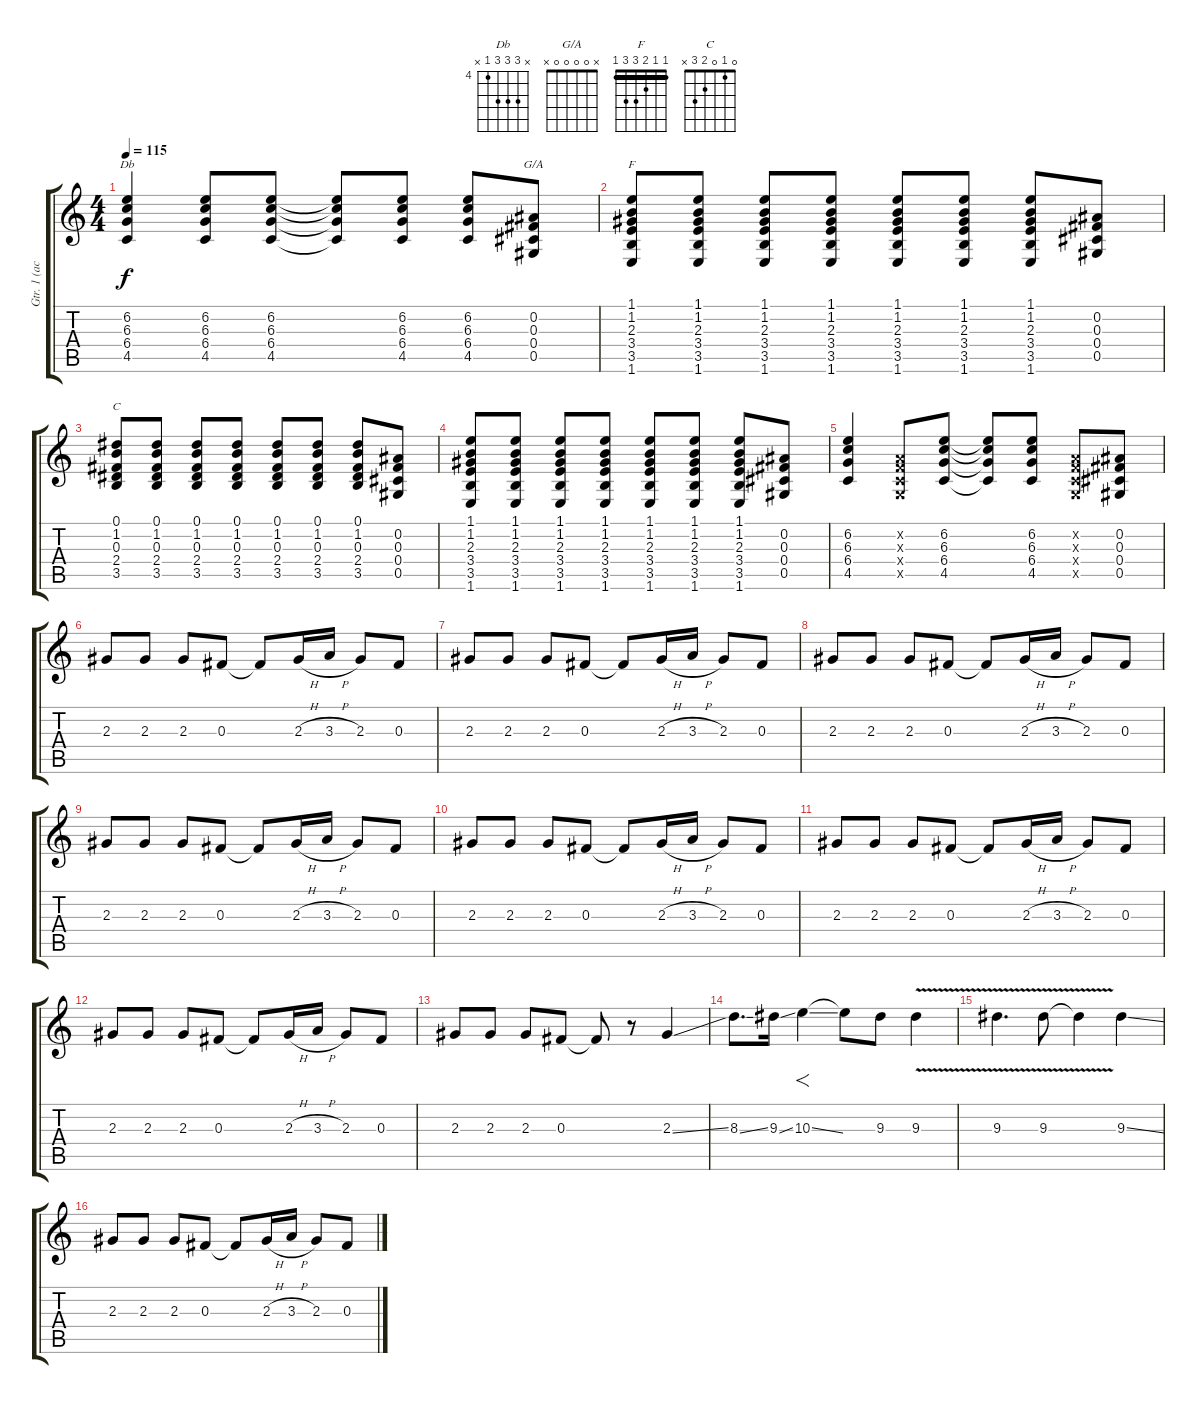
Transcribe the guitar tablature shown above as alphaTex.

\track ("Gtr. 1 (acous.)" "Gtr. 1 (ac") {instrument acousticguitarsteel}
\staff {score tabs}
\tuning (Eb4 Bb3 Gb3 Db3 Ab2 Eb2) {hide}
\chord ("Db" x 6 6 6 4 x) {firstfret 4}
\chord ("G/A" x 0 0 0 0 x)
\chord ("F" 1 1 2 3 3 1) {barre 1}
\chord ("C" 0 1 0 2 3 x)
\ts (4 4)
\tempo 115
\clef g2
\ks c
(6.2 6.3 6.4 4.5).4{ch "Db" dy f} (6.2 6.3 6.4 4.5).8 (6.2 6.3 6.4 4.5).8 (6.2{t} 6.3{t} 6.4{t} 4.5{t}).8 (6.2 6.3 6.4 4.5).8 (6.2 6.3 6.4 4.5).8 (0.2 0.3 0.4 0.5).8{ch "G/A"} |
(1.1 1.2 2.3 3.4 3.5 1.6).8{ch "F"} (1.1 1.2 2.3 3.4 3.5 1.6).8 (1.1 1.2 2.3 3.4 3.5 1.6).8 (1.1 1.2 2.3 3.4 3.5 1.6).8 (1.1 1.2 2.3 3.4 3.5 1.6).8 (1.1 1.2 2.3 3.4 3.5 1.6).8 (1.1 1.2 2.3 3.4 3.5 1.6).8 (0.2 0.3 0.4 0.5).8 |
(0.1 1.2 0.3 2.4 3.5).8{ch "C"} (0.1 1.2 0.3 2.4 3.5).8 (0.1 1.2 0.3 2.4 3.5).8 (0.1 1.2 0.3 2.4 3.5).8 (0.1 1.2 0.3 2.4 3.5).8 (0.1 1.2 0.3 2.4 3.5).8 (0.1 1.2 0.3 2.4 3.5).8 (0.2 0.3 0.4 0.5).8 |
(1.1 1.2 2.3 3.4 3.5 1.6).8 (1.1 1.2 2.3 3.4 3.5 1.6).8 (1.1 1.2 2.3 3.4 3.5 1.6).8 (1.1 1.2 2.3 3.4 3.5 1.6).8 (1.1 1.2 2.3 3.4 3.5 1.6).8 (1.1 1.2 2.3 3.4 3.5 1.6).8 (1.1 1.2 2.3 3.4 3.5 1.6).8 (0.2 0.3 0.4 0.5).8 |
(6.2 6.3 6.4 4.5).4 (-1.2{x} -1.3{x} -1.4{x} -1.5{x}).8 (6.2 6.3 6.4 4.5).8 (6.2{t} 6.3{t} 6.4{t} 4.5{t}).8 (6.2 6.3 6.4 4.5).8 (-1.2{x} -1.3{x} -1.4{x} -1.5{x}).8 (0.2 0.3 0.4 0.5).8 |
2.3.8 2.3.8 2.3.8 0.3.8 0.3{t}.8 2.3{h}.16 3.3{h}.16 2.3.8 0.3.8 |
2.3.8 2.3.8 2.3.8 0.3.8 0.3{t}.8 2.3{h}.16 3.3{h}.16 2.3.8 0.3.8 |
2.3.8 2.3.8 2.3.8 0.3.8 0.3{t}.8 2.3{h}.16 3.3{h}.16 2.3.8 0.3.8 |
2.3.8 2.3.8 2.3.8 0.3.8 0.3{t}.8 2.3{h}.16 3.3{h}.16 2.3.8 0.3.8 |
2.3.8 2.3.8 2.3.8 0.3.8 0.3{t}.8 2.3{h}.16 3.3{h}.16 2.3.8 0.3.8 |
2.3.8 2.3.8 2.3.8 0.3.8 0.3{t}.8 2.3{h}.16 3.3{h}.16 2.3.8 0.3.8 |
2.3.8 2.3.8 2.3.8 0.3.8 0.3{t}.8 2.3{h}.16 3.3{h}.16 2.3.8 0.3.8 |
2.3.8 2.3.8 2.3.8 0.3.8 0.3{t}.8 r.8 2.3{ss}.4 |
8.3{ss}.8{d} 9.3{ss}.16 10.3{ss}.4{f} 10.3{t}.8 9.3.8 9.3{v}.4 |
9.3{v}.4{d} 9.3{v}.8 9.3{t}.4 9.3{ss}.4 |
2.3.8 2.3.8 2.3.8 0.3.8 0.3{t}.8 2.3{h}.16 3.3{h}.16 2.3.8 0.3.8
